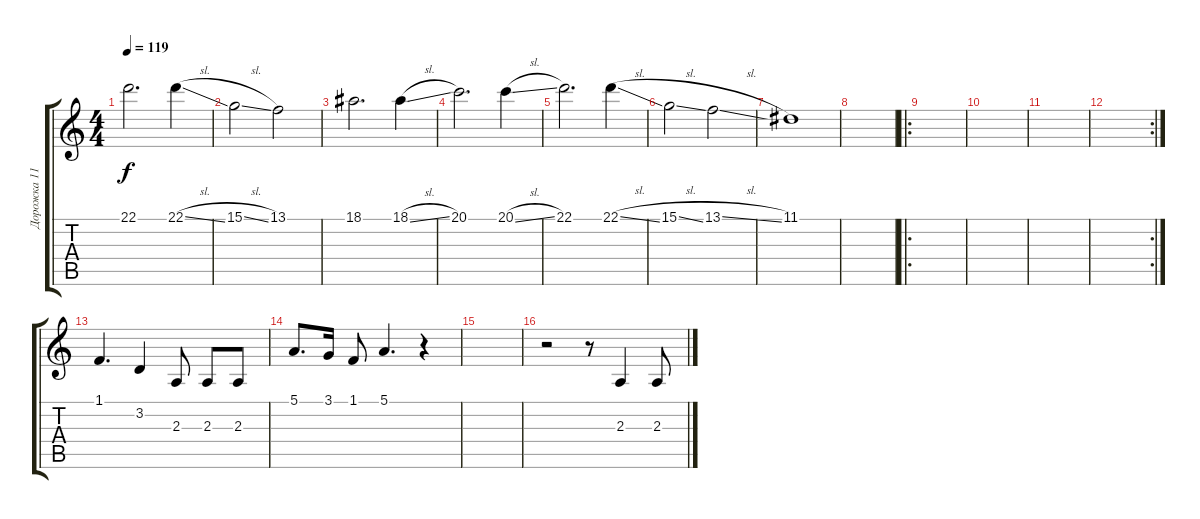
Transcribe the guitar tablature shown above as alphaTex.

\track ("Дорожка 11" "Дорожка 11") {instrument synthstrings1}
\staff {score tabs}
\tuning (E4 B3 G3 D3 A2 E2) {hide}
\ts (4 4)
\tempo 119
\clef g2
\ks c
22.1.2{d dy f} 22.1{sl}.4 |
15.1{sl}.2 13.1.2 |
18.1.2{d} 18.1{sl}.4 |
20.1.2{d} 20.1{sl}.4 |
22.1.2{d} 22.1{sl}.4 |
15.1{sl}.2 13.1{sl}.2 |
11.1.1 |
|
\ro
|
|
|
\rc 2
|
1.1.4{d} 3.2.4 2.3.8 2.3.8 2.3.8 |
5.1.8{d} 3.1.16 1.1.8 5.1.4{d} r.4 |
|
r.2 r.8 2.3.4 2.3.8
